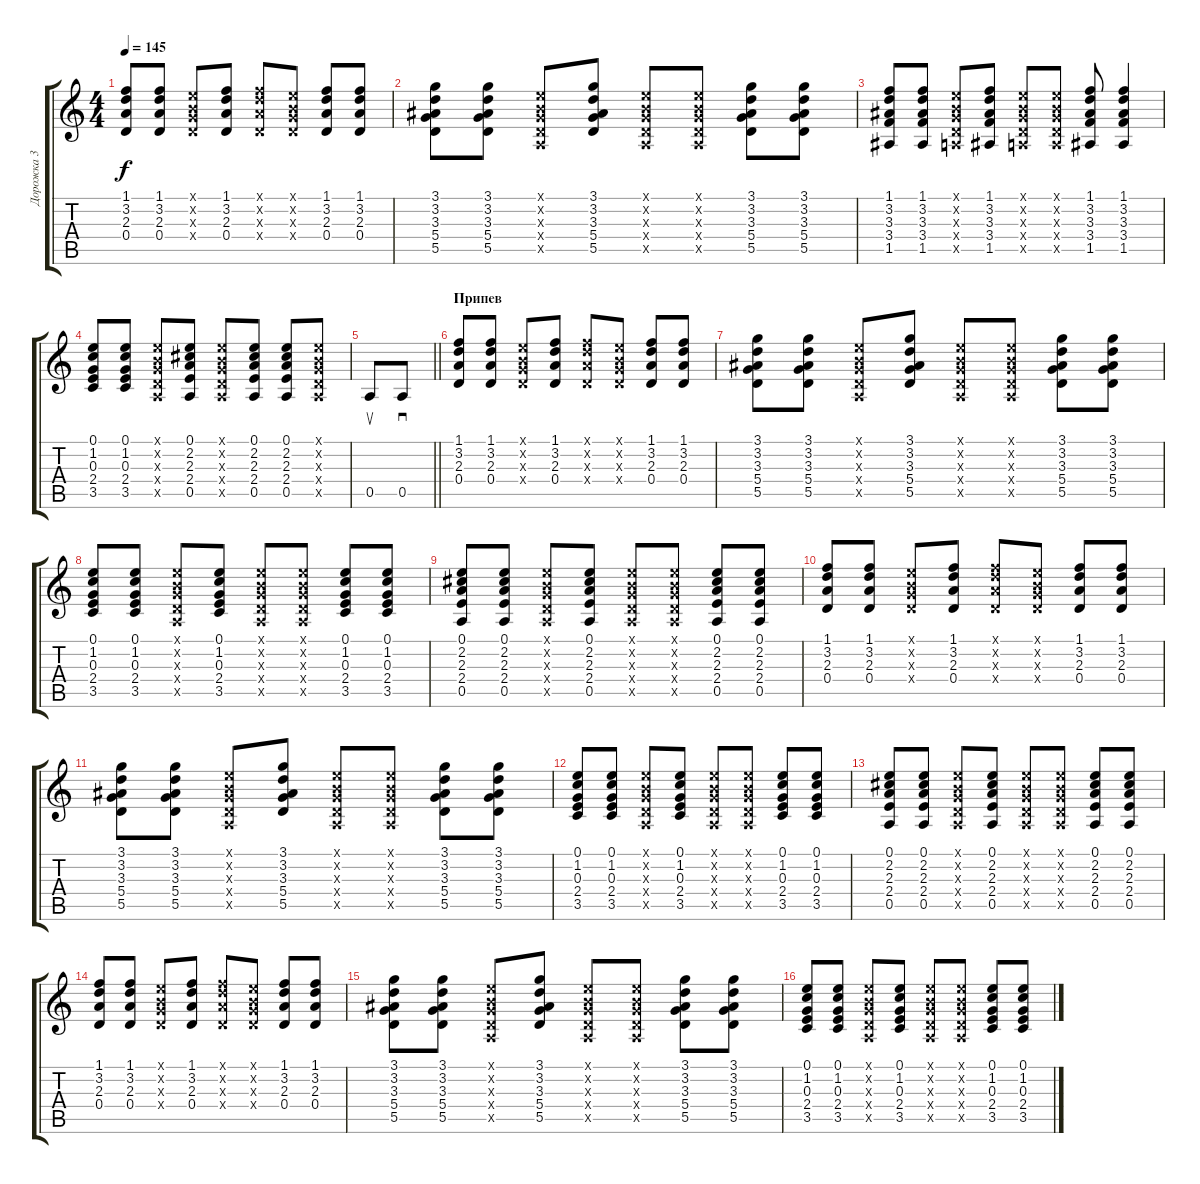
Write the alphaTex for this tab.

\track ("Дорожка 3" "Дорожка 3") {instrument acousticguitarsteel}
\staff {score tabs}
\tuning (E4 B3 G3 D3 A2 E2) {hide}
\ts (4 4)
\tempo 145
\clef g2
\ks c
(1.1 3.2 2.3 0.4).8{dy f} (1.1 3.2 2.3 0.4).8 (0.1{x} 0.2{x} 0.3{x} 0.4{x}).8 (1.1 3.2 2.3 0.4).8 (1.1{x} 3.2{x} 2.3{x} 0.4{x}).8 (0.1{x} 0.2{x} 0.3{x} 0.4{x}).8 (1.1 3.2 2.3 0.4).8 (1.1 3.2 2.3 0.4).8 |
(3.1 3.2 3.3 5.4 5.5).8 (3.1 3.2 3.3 5.4 5.5).8 (0.1{x} 0.2{x} 0.3{x} 0.4{x} 0.5{x}).8 (3.1 3.2 3.3 5.4 5.5).8 (0.1{x} 0.2{x} 0.3{x} 0.4{x} 0.5{x}).8 (0.1{x} 0.2{x} 0.3{x} 0.4{x} 0.5{x}).8 (3.1 3.2 3.3 5.4 5.5).8 (3.1 3.2 3.3 5.4 5.5).8 |
(1.1 3.2 3.3 3.4 1.5).8 (1.1 3.2 3.3 3.4 1.5).8 (0.1{x} 0.2{x} 0.3{x} 0.4{x} 0.5{x}).8 (1.1 3.2 3.3 3.4 1.5).8 (0.1{x} 0.2{x} 0.3{x} 0.4{x} 0.5{x}).8 (0.1{x} 0.2{x} 0.3{x} 0.4{x} 0.5{x}).8 (1.1 3.2 3.3 3.4 1.5).8 (1.1 3.2 3.3 3.4 1.5).4 |
(0.1 1.2 0.3 2.4 3.5).8 (0.1 1.2 0.3 2.4 3.5).8 (0.1{x} 0.2{x} 0.3{x} 0.4{x} 0.5{x}).8 (0.1 2.2 2.3 2.4 0.5).8 (0.1{x} 0.2{x} 0.3{x} 0.4{x} 0.5{x}).8 (0.1 2.2 2.3 2.4 0.5).8 (0.1 2.2 2.3 2.4 0.5).8 (0.1{x} 0.2{x} 0.3{x} 0.4{x} 0.5{x}).8 |
\barLineRight lightlight
0.5.8{su} 0.5.8{sd} |
\section ("" "Припев")
(1.1 3.2 2.3 0.4).8 (1.1 3.2 2.3 0.4).8 (0.1{x} 0.2{x} 0.3{x} 0.4{x}).8 (1.1 3.2 2.3 0.4).8 (1.1{x} 3.2{x} 2.3{x} 0.4{x}).8 (0.1{x} 0.2{x} 0.3{x} 0.4{x}).8 (1.1 3.2 2.3 0.4).8 (1.1 3.2 2.3 0.4).8 |
(3.1 3.2 3.3 5.4 5.5).8 (3.1 3.2 3.3 5.4 5.5).8 (0.1{x} 0.2{x} 0.3{x} 0.4{x} 0.5{x}).8 (3.1 3.2 3.3 5.4 5.5).8 (0.1{x} 0.2{x} 0.3{x} 0.4{x} 0.5{x}).8 (0.1{x} 0.2{x} 0.3{x} 0.4{x} 0.5{x}).8 (3.1 3.2 3.3 5.4 5.5).8 (3.1 3.2 3.3 5.4 5.5).8 |
(0.1 1.2 0.3 2.4 3.5).8 (0.1 1.2 0.3 2.4 3.5).8 (0.1{x} 0.2{x} 0.3{x} 0.4{x} 0.5{x}).8 (0.1 1.2 0.3 2.4 3.5).8 (0.1{x} 0.2{x} 0.3{x} 0.4{x} 0.5{x}).8 (0.1{x} 0.2{x} 0.3{x} 0.4{x} 0.5{x}).8 (0.1 1.2 0.3 2.4 3.5).8 (0.1 1.2 0.3 2.4 3.5).8 |
(0.1 2.2 2.3 2.4 0.5).8 (0.1 2.2 2.3 2.4 0.5).8 (0.1{x} 0.2{x} 0.3{x} 0.4{x} 0.5{x}).8 (0.1 2.2 2.3 2.4 0.5).8 (0.1{x} 0.2{x} 0.3{x} 0.4{x} 0.5{x}).8 (0.1{x} 0.2{x} 0.3{x} 0.4{x} 0.5{x}).8 (0.1 2.2 2.3 2.4 0.5).8 (0.1 2.2 2.3 2.4 0.5).8 |
(1.1 3.2 2.3 0.4).8 (1.1 3.2 2.3 0.4).8 (0.1{x} 0.2{x} 0.3{x} 0.4{x}).8 (1.1 3.2 2.3 0.4).8 (1.1{x} 3.2{x} 2.3{x} 0.4{x}).8 (0.1{x} 0.2{x} 0.3{x} 0.4{x}).8 (1.1 3.2 2.3 0.4).8 (1.1 3.2 2.3 0.4).8 |
(3.1 3.2 3.3 5.4 5.5).8 (3.1 3.2 3.3 5.4 5.5).8 (0.1{x} 0.2{x} 0.3{x} 0.4{x} 0.5{x}).8 (3.1 3.2 3.3 5.4 5.5).8 (0.1{x} 0.2{x} 0.3{x} 0.4{x} 0.5{x}).8 (0.1{x} 0.2{x} 0.3{x} 0.4{x} 0.5{x}).8 (3.1 3.2 3.3 5.4 5.5).8 (3.1 3.2 3.3 5.4 5.5).8 |
(0.1 1.2 0.3 2.4 3.5).8 (0.1 1.2 0.3 2.4 3.5).8 (0.1{x} 0.2{x} 0.3{x} 0.4{x} 0.5{x}).8 (0.1 1.2 0.3 2.4 3.5).8 (0.1{x} 0.2{x} 0.3{x} 0.4{x} 0.5{x}).8 (0.1{x} 0.2{x} 0.3{x} 0.4{x} 0.5{x}).8 (0.1 1.2 0.3 2.4 3.5).8 (0.1 1.2 0.3 2.4 3.5).8 |
(0.1 2.2 2.3 2.4 0.5).8 (0.1 2.2 2.3 2.4 0.5).8 (0.1{x} 0.2{x} 0.3{x} 0.4{x} 0.5{x}).8 (0.1 2.2 2.3 2.4 0.5).8 (0.1{x} 0.2{x} 0.3{x} 0.4{x} 0.5{x}).8 (0.1{x} 0.2{x} 0.3{x} 0.4{x} 0.5{x}).8 (0.1 2.2 2.3 2.4 0.5).8 (0.1 2.2 2.3 2.4 0.5).8 |
(1.1 3.2 2.3 0.4).8 (1.1 3.2 2.3 0.4).8 (0.1{x} 0.2{x} 0.3{x} 0.4{x}).8 (1.1 3.2 2.3 0.4).8 (1.1{x} 3.2{x} 2.3{x} 0.4{x}).8 (0.1{x} 0.2{x} 0.3{x} 0.4{x}).8 (1.1 3.2 2.3 0.4).8 (1.1 3.2 2.3 0.4).8 |
(3.1 3.2 3.3 5.4 5.5).8 (3.1 3.2 3.3 5.4 5.5).8 (0.1{x} 0.2{x} 0.3{x} 0.4{x} 0.5{x}).8 (3.1 3.2 3.3 5.4 5.5).8 (0.1{x} 0.2{x} 0.3{x} 0.4{x} 0.5{x}).8 (0.1{x} 0.2{x} 0.3{x} 0.4{x} 0.5{x}).8 (3.1 3.2 3.3 5.4 5.5).8 (3.1 3.2 3.3 5.4 5.5).8 |
(0.1 1.2 0.3 2.4 3.5).8 (0.1 1.2 0.3 2.4 3.5).8 (0.1{x} 0.2{x} 0.3{x} 0.4{x} 0.5{x}).8 (0.1 1.2 0.3 2.4 3.5).8 (0.1{x} 0.2{x} 0.3{x} 0.4{x} 0.5{x}).8 (0.1{x} 0.2{x} 0.3{x} 0.4{x} 0.5{x}).8 (0.1 1.2 0.3 2.4 3.5).8 (0.1 1.2 0.3 2.4 3.5).8
